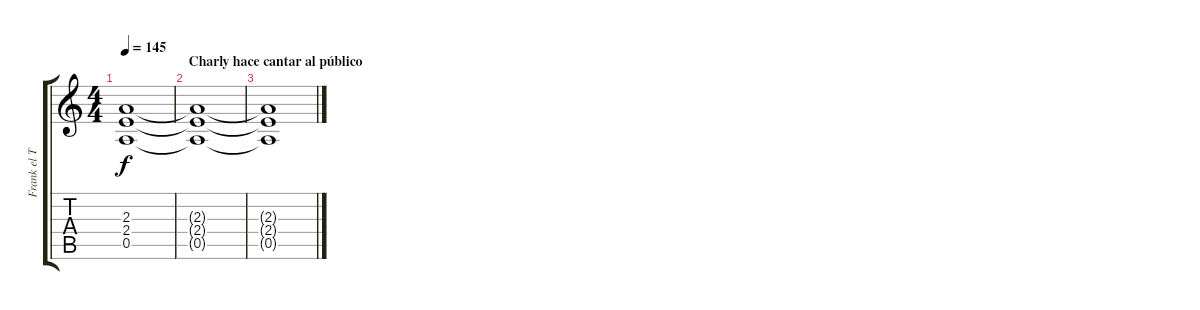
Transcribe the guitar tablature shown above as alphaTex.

\track ("Frank el Tachas" "Frank el T") {instrument distortionguitar}
\staff {score tabs}
\tuning (E4 B3 G3 D3 A2 E2) {hide}
\ts (4 4)
\tempo 145
\clef g2
\ks c
(2.3{t} 2.4{t} 0.5{t}).1{dy f} |
\section ("" "Charly hace cantar al público")
(2.3{t} 2.4{t} 0.5{t}).1{volume 0} |
(2.3{t} 2.4{t} 0.5{t}).1
